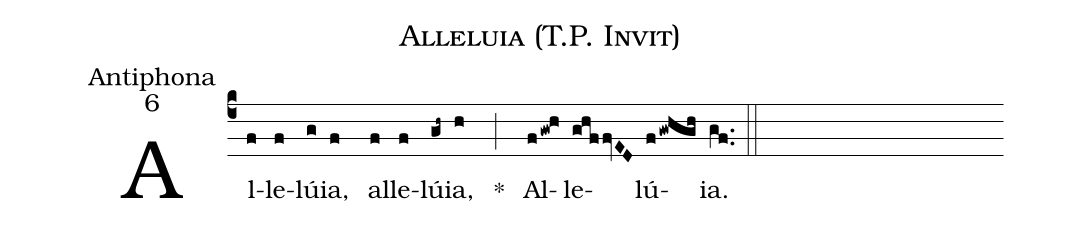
name:Alleluia (T.P. Invit);
office-part:Antiphona;
mode:6;
%%
(c4)Al(f)le(f)lú(g)ia, (f) al(f)le(f)lú(gh~)ia, (h) * (;) Al(fgw!h)le(ghffvED)lú(fgwhgh)ia. (gf..) (::)
